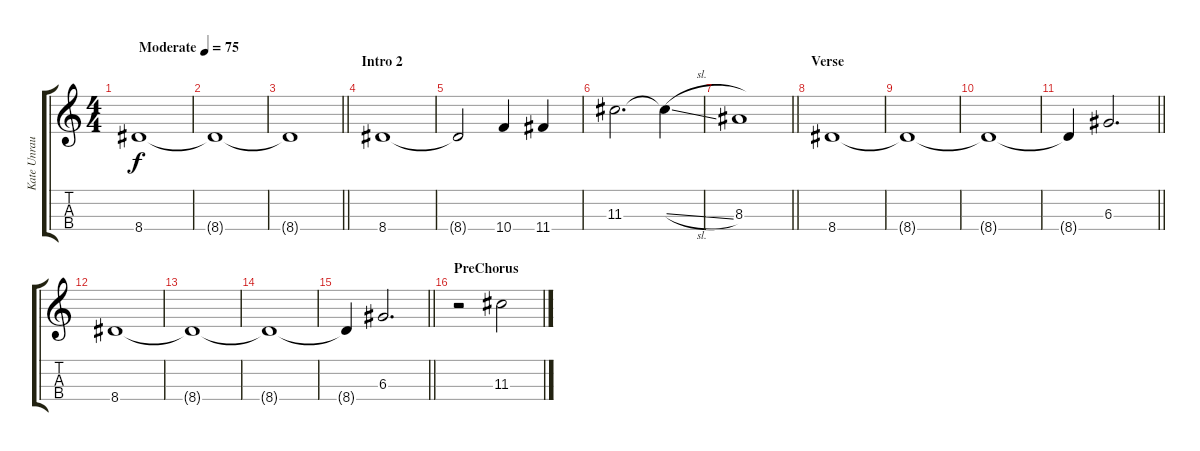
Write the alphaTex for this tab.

\track ("Kate Unrau" "Kate Unrau") {instrument violin}
\staff {score tabs}
\tuning (E5 A4 D4 G3) {hide}
\ts (4 4)
\tempo (75 "Moderate")
\clef g2
\ks c
8.4.1{dy f volume 8 instrument violin} |
8.4{t}.1 |
\barLineRight lightlight
8.4{t}.1 |
\section ("" "Intro 2")
8.4.1 |
8.4{t}.2 10.4.4 11.4.4 |
11.3.2{d volume 11} 11.3{sl t}.4 |
\barLineRight lightlight
8.3.1{volume 0} |
\section ("" "Verse")
8.4.1{volume 5} |
8.4{t}.1 |
8.4{t}.1 |
\barLineRight lightlight
8.4{t}.4 6.3.2{d volume 15 instrument stringensemble2} |
8.4.1{volume 5} |
8.4{t}.1 |
8.4{t}.1 |
\barLineRight lightlight
8.4{t}.4 6.3.2{d volume 15 instrument stringensemble2} |
\section ("" "PreChorus")
r.2{volume 2} 11.3.2{volume 8}
